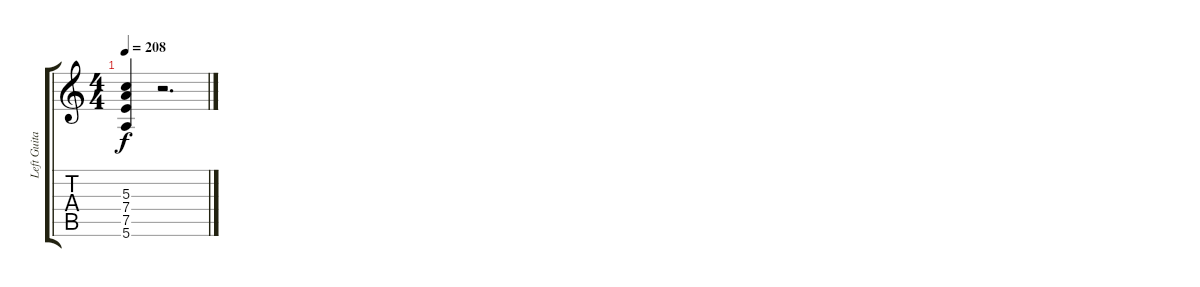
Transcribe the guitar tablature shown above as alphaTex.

\track ("Left Guitar" "Left Guita") {instrument distortionguitar}
\staff {score tabs}
\tuning (E4 B3 G3 D3 A2 E2) {hide}
\ts (4 4)
\tempo 208
\clef g2
\ks c
(5.3 7.4 7.5 5.6).4{dy f} r.2{d}
